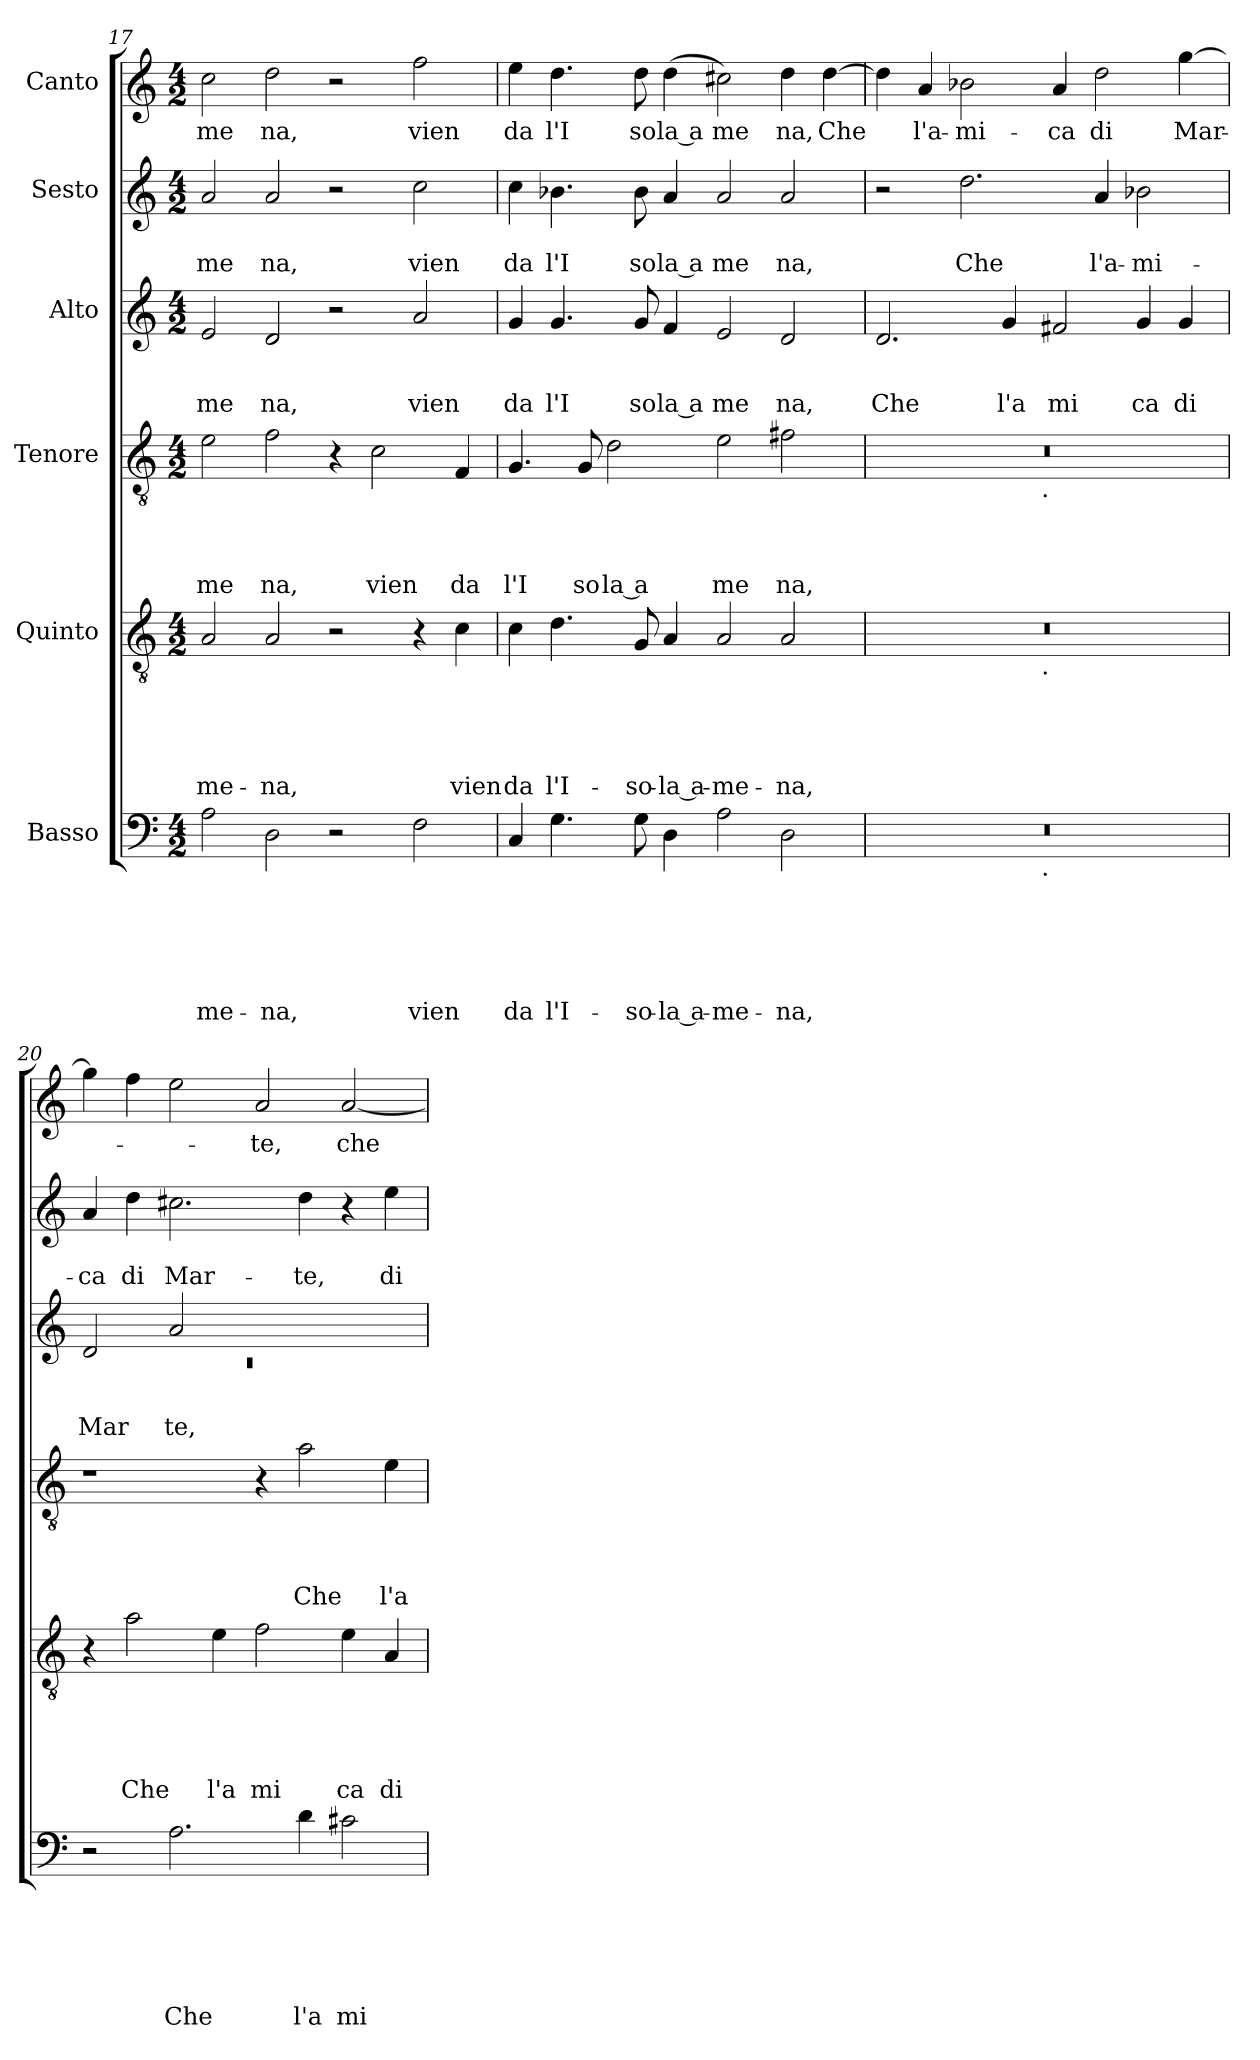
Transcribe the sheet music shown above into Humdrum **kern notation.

**kern	**text	**text	**text	**text	**text	**text	**kern	**text	**text	**text	**text	**text	**kern	**text	**text	**text	**text	**kern	**text	**text	**text	**kern	**text	**text	**kern	**text
*part6	*part6	*part6	*part6	*part6	*part6	*part6	*part5	*part5	*part5	*part5	*part5	*part5	*part4	*part4	*part4	*part4	*part4	*part3	*part3	*part3	*part3	*part2	*part2	*part2	*part1	*part1
*staff6	*staff6	*staff6	*staff6	*staff6	*staff6	*staff6	*staff5	*staff5	*staff5	*staff5	*staff5	*staff5	*staff4	*staff4	*staff4	*staff4	*staff4	*staff3	*staff3	*staff3	*staff3	*staff2	*staff2	*staff2	*staff1	*staff1
*I"Basso	*	*	*	*	*	*	*I"Quinto	*	*	*	*	*	*I"Tenore	*	*	*	*	*I"Alto	*	*	*	*I"Sesto	*	*	*I"Canto	*
*clefF4	*	*	*	*	*	*	*clefGv2	*	*	*	*	*	*clefGv2	*	*	*	*	*clefG2	*	*	*	*clefG2	*	*	*clefG2	*
*k[]	*	*	*	*	*	*	*k[]	*	*	*	*	*	*k[]	*	*	*	*	*k[]	*	*	*	*k[]	*	*	*k[]	*
*C:	*	*	*	*	*	*	*C:	*	*	*	*	*	*C:	*	*	*	*	*C:	*	*	*	*C:	*	*	*C:	*
*M4/2	*	*	*	*	*	*	*M4/2	*	*	*	*	*	*M4/2	*	*	*	*	*M4/2	*	*	*	*M4/2	*	*	*M4/2	*
=17	=17	=17	=17	=17	=17	=17	=17	=17	=17	=17	=17	=17	=17	=17	=17	=17	=17	=17	=17	=17	=17	=17	=17	=17	=17	=17
!	!	!	!	!	!	!LO:LY:b	!	!	!	!	!	!LO:LY:b	!	!	!	!	!LO:LY:b	!	!	!	!LO:LY:b	!	!	!LO:LY:b	!	!LO:LY:b
2A\	.	.	.	.	.	-me-	2A/	.	.	.	.	-me-	2e\	.	.	.	me	2e/	.	.	me	2a/	.	me	2cc\	me
!	!	!	!	!	!	!LO:LY:b	!	!	!	!	!	!LO:LY:b	!	!	!	!	!LO:LY:b	!	!	!	!LO:LY:b	!	!	!LO:LY:b	!	!LO:LY:b
2D\	.	.	.	.	.	-na,	2A/	.	.	.	.	-na,	2f\	.	.	.	na,	2d/	.	.	na,	2a/	.	na,	2dd\	na,
2r	.	.	.	.	.	.	2r	.	.	.	.	.	4r	.	.	.	.	2r	.	.	.	2r	.	.	2r	.
!	!	!	!	!	!	!	!	!	!	!	!	!	!	!	!	!	!LO:LY:b	!	!	!	!	!	!	!	!	!
.	.	.	.	.	.	.	.	.	.	.	.	.	2c\	.	.	.	vien	.	.	.	.	.	.	.	.	.
!	!	!	!	!	!	!LO:LY:b	!	!	!	!	!	!	!	!	!	!	!	!	!	!	!LO:LY:b	!	!	!LO:LY:b	!	!LO:LY:b
2F\	.	.	.	.	.	vien	4r	.	.	.	.	.	.	.	.	.	.	2a/	.	.	vien	2cc\	.	vien	2ff\	vien
!	!	!	!	!	!	!	!	!	!	!	!	!LO:LY:b	!	!	!	!	!LO:LY:b	!	!	!	!	!	!	!	!	!
.	.	.	.	.	.	.	4c\	.	.	.	.	vien	4F/	.	.	.	da	.	.	.	.	.	.	.	.	.
=18	=18	=18	=18	=18	=18	=18	=18	=18	=18	=18	=18	=18	=18	=18	=18	=18	=18	=18	=18	=18	=18	=18	=18	=18	=18	=18
!	!	!	!	!	!	!LO:LY:b	!	!	!	!	!	!LO:LY:b	!	!	!	!	!LO:LY:b	!	!	!	!LO:LY:b	!	!	!LO:LY:b	!	!LO:LY:b
4C/	.	.	.	.	.	da	4c\	.	.	.	.	da	4.G/	.	.	.	l'I	4g/	.	.	da	4cc\	.	da	4ee\	da
!	!	!	!	!	!	!LO:LY:b	!	!	!	!	!	!LO:LY:b	!	!	!	!	!	!	!	!	!LO:LY:b	!	!	!LO:LY:b	!	!LO:LY:b
4.G\	.	.	.	.	.	l'I-	4.d\	.	.	.	.	l'I-	.	.	.	.	.	4.g/	.	.	l'I	4.b-X\	.	l'I	4.dd\	l'I
!	!	!	!	!	!	!	!	!	!	!	!	!	!	!	!	!	!LO:LY:b	!	!	!	!	!	!	!	!	!
.	.	.	.	.	.	.	.	.	.	.	.	.	8G/	.	.	.	so	.	.	.	.	.	.	.	.	.
!	!	!	!	!	!	!	!	!	!	!	!	!	!	!	!	!	!LO:LY:b:rj	!	!	!	!	!	!	!	!	!
.	.	.	.	.	.	.	.	.	.	.	.	.	2d\	.	.	.	la a	.	.	.	.	.	.	.	.	.
!	!	!	!	!	!	!LO:LY:b	!	!	!	!	!	!LO:LY:b	!	!	!	!	!	!	!	!	!LO:LY:b	!	!	!LO:LY:b	!	!LO:LY:b
8G\	.	.	.	.	.	-so-	8G/	.	.	.	.	-so-	.	.	.	.	.	8g/	.	.	so	8b-\	.	so	8dd\	so
!	!	!	!	!	!	!LO:LY:b:rj	!	!	!	!	!	!LO:LY:b:rj	!	!	!	!	!	!	!	!	!LO:LY:b:rj	!	!	!LO:LY:b:rj	!	!LO:LY:b:rj
4D\	.	.	.	.	.	-la a-	4A/	.	.	.	.	-la a-	.	.	.	.	.	4f/	.	.	la a	4a/	.	la a	(<4dd\	la a
!	!	!	!	!	!	!LO:LY:b	!	!	!	!	!	!LO:LY:b	!	!	!	!	!LO:LY:b	!	!	!	!LO:LY:b	!	!	!LO:LY:b	!	!LO:LY:b
2A\	.	.	.	.	.	-me-	2A/	.	.	.	.	-me-	2e\	.	.	.	me	2e/	.	.	me	2a/	.	me	2cc#X\)	me
!	!	!	!	!	!	!LO:LY:b	!	!	!	!	!	!LO:LY:b	!	!	!	!	!LO:LY:b	!	!	!	!LO:LY:b	!	!	!LO:LY:b	!	!LO:LY:b
2D\	.	.	.	.	.	-na,	2A/	.	.	.	.	-na,	2f#X\	.	.	.	na,	2d/	.	.	na,	2a/	.	na,	4dd\	na,
!	!	!	!	!	!	!	!	!	!	!	!	!	!	!	!	!	!	!	!	!	!	!	!	!	!	!LO:LY:b
.	.	.	.	.	.	.	.	.	.	.	.	.	.	.	.	.	.	.	.	.	.	.	.	.	[<4dd\	Che
!!LO:PB:g=z
=19	=19	=19	=19	=19	=19	=19	=19	=19	=19	=19	=19	=19	=19	=19	=19	=19	=19	=19	=19	=19	=19	=19	=19	=19	=19	=19
!	!	!	!	!	!	!	!	!	!	!	!	!	!	!	!	!	!	!	!	!	!LO:LY:b	!	!	!	!	!
*^	*	*	*	*	*	*	*^	*	*	*	*	*	*^	*	*	*	*	*	*	*	*	*	*	*	*	*
0r	2ryy	.	.	.	.	.	.	0r	2ryy	.	.	.	.	.	0r	2ryy	.	.	.	.	2.d/	.	.	Che	2r	.	.	4dd\]	.
!	!	!	!	!	!	!	!	!	!	!	!	!	!	!	!	!	!	!	!	!	!	!	!	!	!	!	!	!	!LO:LY:b
.	.	.	.	.	.	.	.	.	.	.	.	.	.	.	.	.	.	.	.	.	.	.	.	.	.	.	.	4a/	l'a-
!	!	!	!	!	!	!	!	!	!	!	!	!	!	!	!	!	!	!	!	!	!	!	!	!	!	!	!LO:LY:b	!	!LO:LY:b
.	4...ryy	.	.	.	.	.	.	.	4...ryy	.	.	.	.	.	.	4...ryy	.	.	.	.	.	.	.	.	2.dd\	.	Che	2b-X\	-mi-
!	!	!	!	!	!	!	!	!	!	!	!	!	!	!	!	!	!	!	!	!	!	!	!	!LO:LY:b	!	!	!	!	!
.	.	.	.	.	.	.	.	.	.	.	.	.	.	.	.	.	.	.	.	.	4g/	.	.	l'a	.	.	.	.	.
!	!	!	!	!	!	!	!	!	!	!	!	!	!	!	!	!LO:TX:b:t=.	!	!	!	!	!	!	!	!	!	!	!	!	!
!	!	!	!	!	!	!	!	!	!LO:TX:b:t=.	!	!	!	!	!	!	!	!	!	!	!	!	!	!	!	!	!	!	!	!
!	!LO:TX:b:t=.	!	!	!	!	!	!	!	!	!	!	!	!	!	!	!	!	!	!	!	!	!	!	!	!	!	!	!	!
.	1ryy	.	.	.	.	.	.	.	1ryy	.	.	.	.	.	.	1ryy	.	.	.	.	.	.	.	.	.	.	.	.	.
!	!	!	!	!	!	!	!	!	!	!	!	!	!	!	!	!	!	!	!	!	!	!	!	!LO:LY:b	!	!	!	!	!LO:LY:b
.	.	.	.	.	.	.	.	.	.	.	.	.	.	.	.	.	.	.	.	.	2f#X/	.	.	mi	.	.	.	4a/	-ca
!	!	!	!	!	!	!	!	!	!	!	!	!	!	!	!	!	!	!	!	!	!	!	!	!	!	!	!LO:LY:b	!	!LO:LY:b
.	.	.	.	.	.	.	.	.	.	.	.	.	.	.	.	.	.	.	.	.	.	.	.	.	4a/	.	l'a-	2dd\	di
!	!	!	!	!	!	!	!	!	!	!	!	!	!	!	!	!	!	!	!	!	!	!	!	!LO:LY:b	!	!	!LO:LY:b	!	!
.	.	.	.	.	.	.	.	.	.	.	.	.	.	.	.	.	.	.	.	.	4g/	.	.	ca	2b-X\	.	-mi-	.	.
!	!	!	!	!	!	!	!	!	!	!	!	!	!	!	!	!	!	!	!	!	!	!	!	!LO:LY:b	!	!	!	!	!LO:LY:b
.	.	.	.	.	.	.	.	.	.	.	.	.	.	.	.	.	.	.	.	.	4g/	.	.	di	.	.	.	[>4gg\	Mar-
.	32ryy	.	.	.	.	.	.	.	32ryy	.	.	.	.	.	.	32ryy	.	.	.	.	.	.	.	.	.	.	.	.	.
=20	=20	=20	=20	=20	=20	=20	=20	=20	=20	=20	=20	=20	=20	=20	=20	=20	=20	=20	=20	=20	=20	=20	=20	=20	=20	=20	=20	=20	=20
*	*	*	*	*	*	*	*	*	*	*	*	*	*	*	*	*	*	*	*	*	*^	*	*	*	*	*	*	*	*
!	!	!	!	!	!	!	!	!	!	!	!	!	!	!	!	!	!	!	!	!	!	!LO:N:vis=1	!	!	!LO:LY:b	!	!	!LO:LY:b	!	!
*v	*v	*	*	*	*	*	*	*	*	*	*	*	*	*	*v	*v	*	*	*	*	*	*	*	*	*	*	*	*	*	*
*	*	*	*	*	*	*	*v	*v	*	*	*	*	*	*	*	*	*	*	*	*	*	*	*	*	*	*	*	*
2r	.	.	.	.	.	.	4r	.	.	.	.	.	1r	.	.	.	.	2d/	0rc	.	.	Mar	4a/	.	-ca	4gg\]	.
!	!	!	!	!	!	!	!	!	!	!	!	!LO:LY:b	!	!	!	!	!	!	!	!	!	!	!	!	!LO:LY:b	!	!
.	.	.	.	.	.	.	2a\	.	.	.	.	Che	.	.	.	.	.	.	.	.	.	.	4dd\	.	di	4ff\	.
!	!	!	!	!	!	!LO:LY:b	!	!	!	!	!	!	!	!	!	!	!	!	!	!	!	!LO:LY:b	!	!	!LO:LY:b	!	!
2.A\	.	.	.	.	.	Che	.	.	.	.	.	.	.	.	.	.	.	2a/	.	.	.	te,	2.cc#X\	.	Mar-	2ee\	.
!	!	!	!	!	!	!	!	!	!	!	!	!LO:LY:b	!	!	!	!	!	!	!	!	!	!	!	!	!	!	!
.	.	.	.	.	.	.	4e\	.	.	.	.	l'a	.	.	.	.	.	.	.	.	.	.	.	.	.	.	.
!	!	!	!	!	!	!	!	!	!	!	!	!LO:LY:b	!	!	!	!	!	!	!	!	!	!	!	!	!	!	!LO:LY:b
.	.	.	.	.	.	.	2f\	.	.	.	.	mi	4r	.	.	.	.	1ryy	.	.	.	.	.	.	.	2a/	-te,
!	!	!	!	!	!	!LO:LY:b	!	!	!	!	!	!	!	!	!	!	!LO:LY:b	!	!	!	!	!	!	!	!LO:LY:b	!	!
4d\	.	.	.	.	.	l'a	.	.	.	.	.	.	2a\	.	.	.	Che	.	.	.	.	.	4dd\	.	-te,	.	.
!	!	!	!	!	!	!LO:LY:b	!	!	!	!	!	!LO:LY:b	!	!	!	!	!	!	!	!	!	!	!	!	!	!	!LO:LY:b
2c#X\	.	.	.	.	.	mi	4e\	.	.	.	.	ca	.	.	.	.	.	.	.	.	.	.	4r	.	.	[<2a/	che
!	!	!	!	!	!	!	!	!	!	!	!	!LO:LY:b	!	!	!	!	!LO:LY:b	!	!	!	!	!	!	!	!LO:LY:b	!	!
.	.	.	.	.	.	.	4A/	.	.	.	.	di	4e\	.	.	.	l'a	.	.	.	.	.	4ee\	.	di	.	.
*	*	*	*	*	*	*	*	*	*	*	*	*	*	*	*	*	*	*v	*v	*	*	*	*	*	*	*	*
=	=	=	=	=	=	=	=	=	=	=	=	=	=	=	=	=	=	=	=	=	=	=	=	=	=	=
*-	*-	*-	*-	*-	*-	*-	*-	*-	*-	*-	*-	*-	*-	*-	*-	*-	*-	*-	*-	*-	*-	*-	*-	*-	*-	*-
